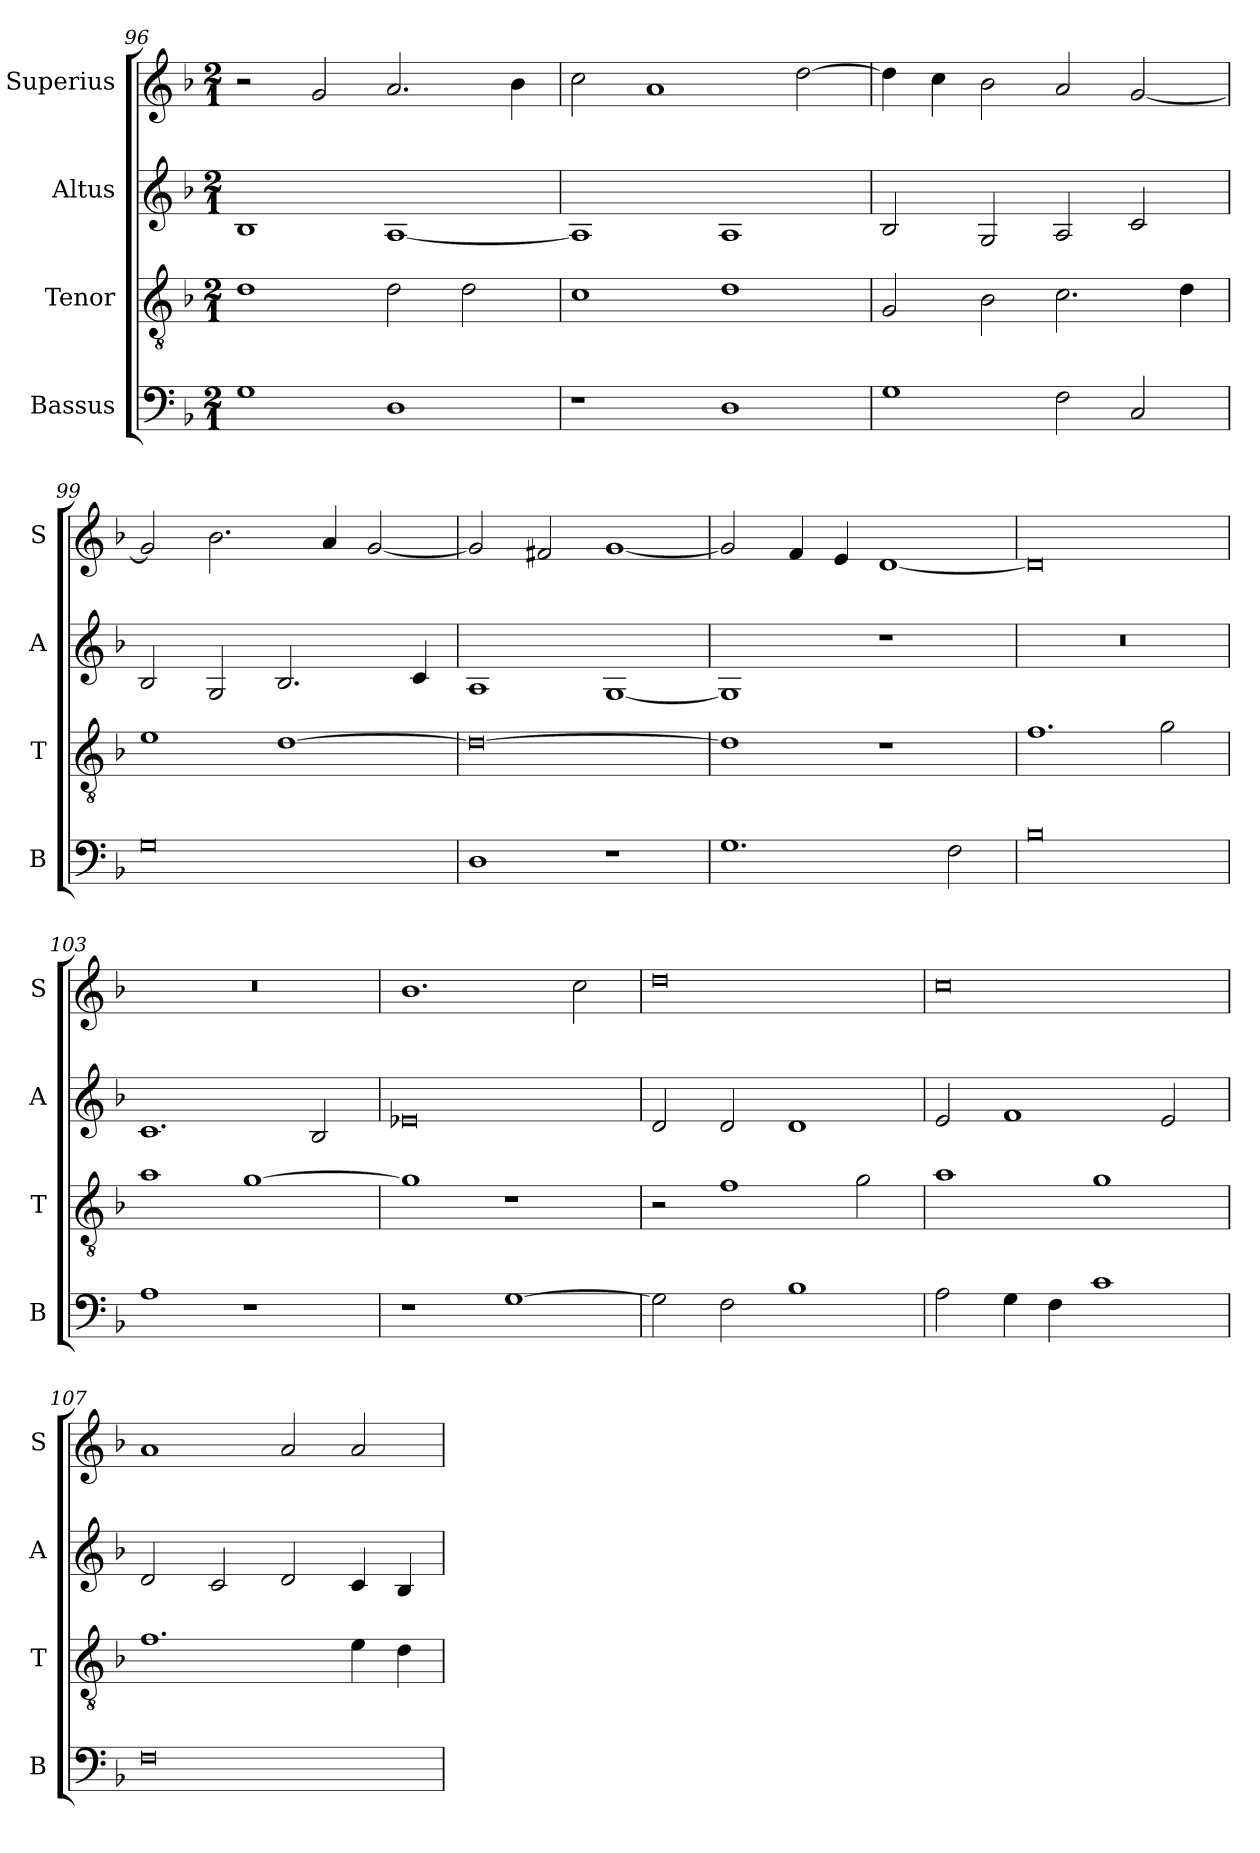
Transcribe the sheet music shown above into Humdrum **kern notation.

**kern	**kern	**kern	**kern
*part4	*part3	*part2	*part1
*staff4	*staff3	*staff2	*staff1
*I"Bassus	*I"Tenor	*I"Altus	*I"Superius
*I'B	*I'T	*I'A	*I'S
*clefF4	*clefGv2	*clefG2	*clefG2
*k[b-]	*k[b-]	*k[b-]	*k[b-]
*F:	*F:	*F:	*F:
*M2/1	*M2/1	*M2/1	*M2/1
=96	=96	=96	=96
1G	1d	1B-	2r
.	.	.	2g
1D	2d	[1A	2.a
.	2d	.	.
.	.	.	4b-
=97	=97	=97	=97
1r	1c	1A]	2cc
.	.	.	1a
1D	1d	1A	.
.	.	.	[2dd
=98	=98	=98	=98
1G	2G	2B-	4dd]
.	.	.	4cc
.	2B-	2G	2b-
2F	2.c	2A	2a
2C	.	2c	[2g
.	4d	.	.
=99	=99	=99	=99
0G	1e	2B-	2g]
.	.	2G	2.b-
.	[1d	2.B-	.
.	.	.	4a
.	.	.	[2g
.	.	4c	.
=100	=100	=100	=100
1D	0d_	1A	2g]
.	.	.	2f#X
1r	.	[1G	[1g
=101	=101	=101	=101
1.G	1d]	1G]	2g]
.	.	.	4f
.	.	.	4e
.	1r	1r	[1d
2F	.	.	.
=102	=102	=102	=102
0B-	1.f	0r	0d]
.	2g	.	.
=103	=103	=103	=103
1A	1a	1.c	0r
1r	[1g	.	.
.	.	2B-	.
=104	=104	=104	=104
1r	1g]	0e-X	1.b-
[1G	1r	.	.
.	.	.	2cc
=105	=105	=105	=105
2G]	2r	2d	0dd
2F	1f	2d	.
1B-	.	1d	.
.	2g	.	.
=106	=106	=106	=106
2A	1a	2e	0cc
4G	.	1f	.
4F	.	.	.
1c	1g	.	.
.	.	2e	.
=107	=107	=107	=107
0F	1.f	2d	1a
.	.	2c	.
.	.	2d	2a
.	4e	4c	2a
.	4d	4B-	.
=	=	=	=
*-	*-	*-	*-
